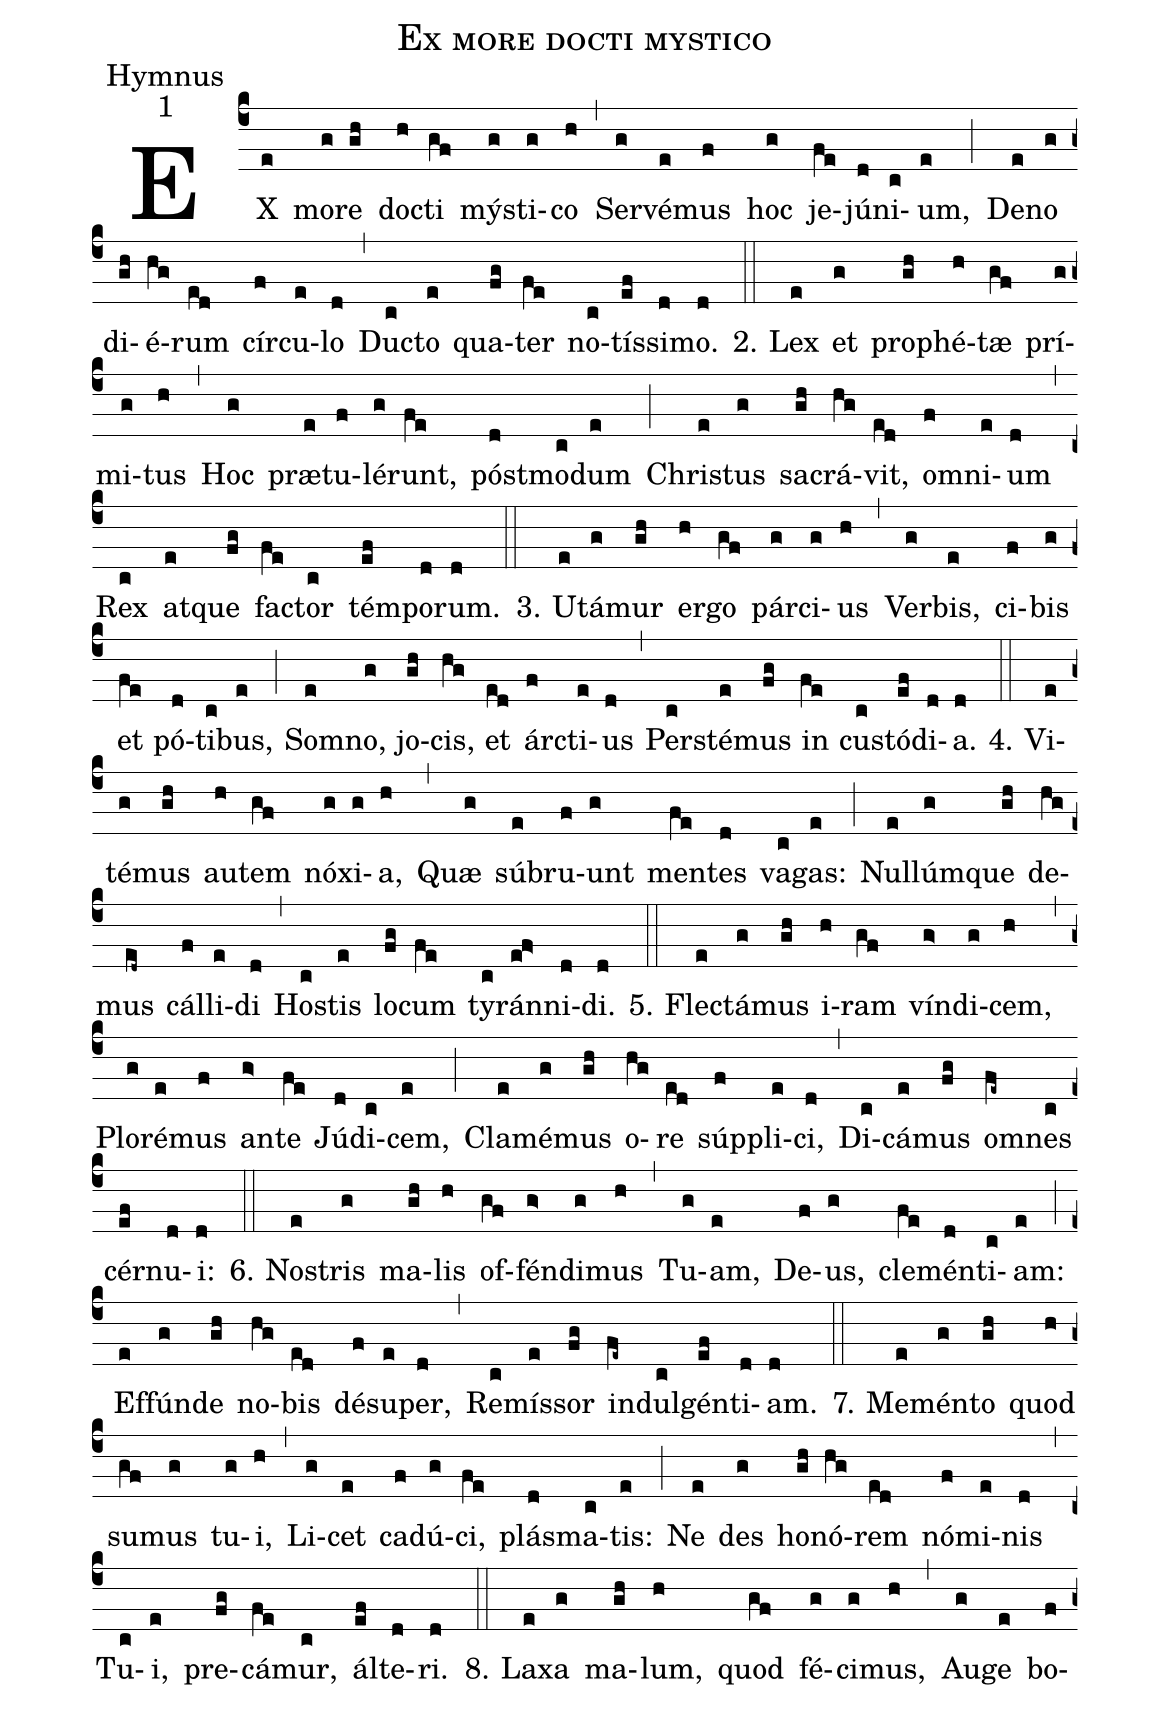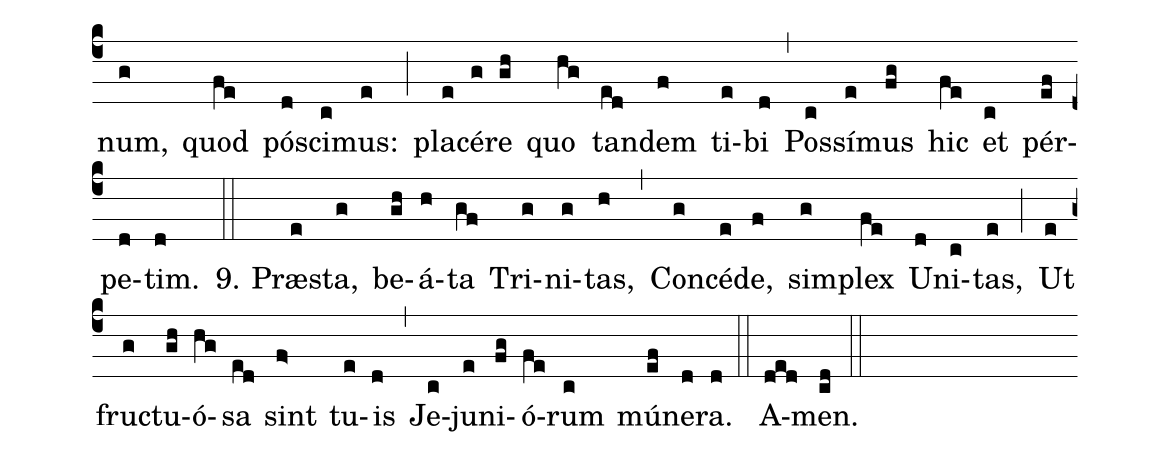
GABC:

name:Ex more docti mystico;
office-part:Hymnus;
mode:1;
%%
(c4) EX(e) mo(g)re(gh) do(h)cti(gf) mýs(g)ti(g)co(h) (,) Ser(g)vé(e)mus(f) hoc(g) je(fe)jú(d)ni(c)um,(e) (;) De(e)no(g) di(gh)é(hg)rum(ed) cír(f)cu(e)lo(d) (,) Du(c)cto(e) qua(fg)ter(fe) no(c)tís(ef)si(d)mo.(d) (::)
2. Lex(e) et(g) pro(gh)phé(h)tæ(gf) prí(g)mi(g)tus(h) (,)
Hoc(g) præ(e)tu(f)lé(g)runt,(fe) pós(d)tmo(c)dum(e) (;)
Chri(e)stus(g) sa(gh)crá(hg)vit,(ed) om(f)ni(e)um(d) (,)
Rex(c) at(e)que(fg) fa(fe)ctor(c) tém(ef)po(d)rum.(d) (::)
3. U(e)tá(g)mur(gh) er(h)go(gf) pár(g)ci(g)us(h) (,)
Ver(g)bis,(e) ci(f)bis(g) et(fe) pó(d)ti(c)bus,(e) (;)
Som(e)no,(g) jo(gh)cis,(hg) et(ed) ár(f)cti(e)us(d) (,)
Per(c)sté(e)mus(fg) in(fe) cu(c)stó(ef)di(d)a.(d) (::)
4. Vi(e)té(g)mus(gh) au(h)tem(gf) nó(g)xi(g)a,(h) (,)
Quæ(g) sú(e)bru(f)unt(g) men(fe)tes(d) va(c)gas:(e) (;)
Nul(e)lúm(g)que(gh) de(hg)mus(ed~) cál(f)li(e)di(d) (,)
Ho(c)stis(e) lo(fg)cum(fe) ty(c)rán(e!f>)ni(d)di.(d) (::)
5. Fle(e)ctá(g)mus(gh) i(h)ram(gf) vín(g>)di(g)cem,(h) (,)
Plo(g)ré(e)mus(f) an(g>)te(fe) Jú(d)di(c)cem,(e) (;)
Cla(e)mé(g)mus(gh) o(hg)re(ed) súp(f)pli(e)ci,(d) (,)
Di(c)cá(e)mus(fg) o(fe~)mnes(c) cér(ef)nu(d)i:(d) (::)
6. No(e)stris(g) ma(gh)lis(h) of(gf)fén(g>)di(g)mus(h) (,)
Tu(g)am,(e) De(f)us,(g) cle(fe)mén(d)ti(c)am:(e) (;)
Ef(e)fún(g)de(gh) no(hg)bis(ed) dé(f)su(e)per,(d) (,)
Re(c)mís(e)sor(fg) in(fe~)dul(c)gén(ef)ti(d)am.(d) (::)
7. Me(e)mén(g)to(gh) quod(h) su(gf)mus(g) tu(g)i,(h) (,)
Li(g)cet(e) ca(f)dú(g)ci,(fe) plás(d)ma(c)tis:(e) (;)
Ne(e) des(g) ho(gh)nó(hg)rem(ed) nó(f)mi(e)nis(d) (,)
Tu(c)i,(e) pre(fg)cá(fe)mur,(c) ál(ef)te(d)ri.(d) (::)
8. La(e)xa(g) ma(gh)lum,(h) quod(gf) fé(g)ci(g)mus,(h) (,)
Au(g)ge(e) bo(f)num,(g) quod(fe) pó(d)sci(c)mus:(e) (;)
pla(e)cé(g)re(gh) quo(hg) tan(ed)dem(f) ti(e)bi(d) (,)
Pos(c)sí(e)mus(fg) hic(fe) et(c) pér(ef)pe(d)tim.(d) (::)
9. Præ(e)sta,(g) be(gh)á(h)ta(gf) Tri(g)ni(g)tas,(h) (,)
Con(g)cé(e)de,(f) sim(g)plex(fe) U(d)ni(c)tas,(e) (;)
Ut(e) fru(g)ctu(gh)ó(hg)sa(ed) sint(f>) tu(e)is(d) (,)
Je(c)ju(e)ni(fg)ó(fe)rum(c) mú(ef)ne(d)ra.(d) (::)
A(ded)men.(cd) (::)
